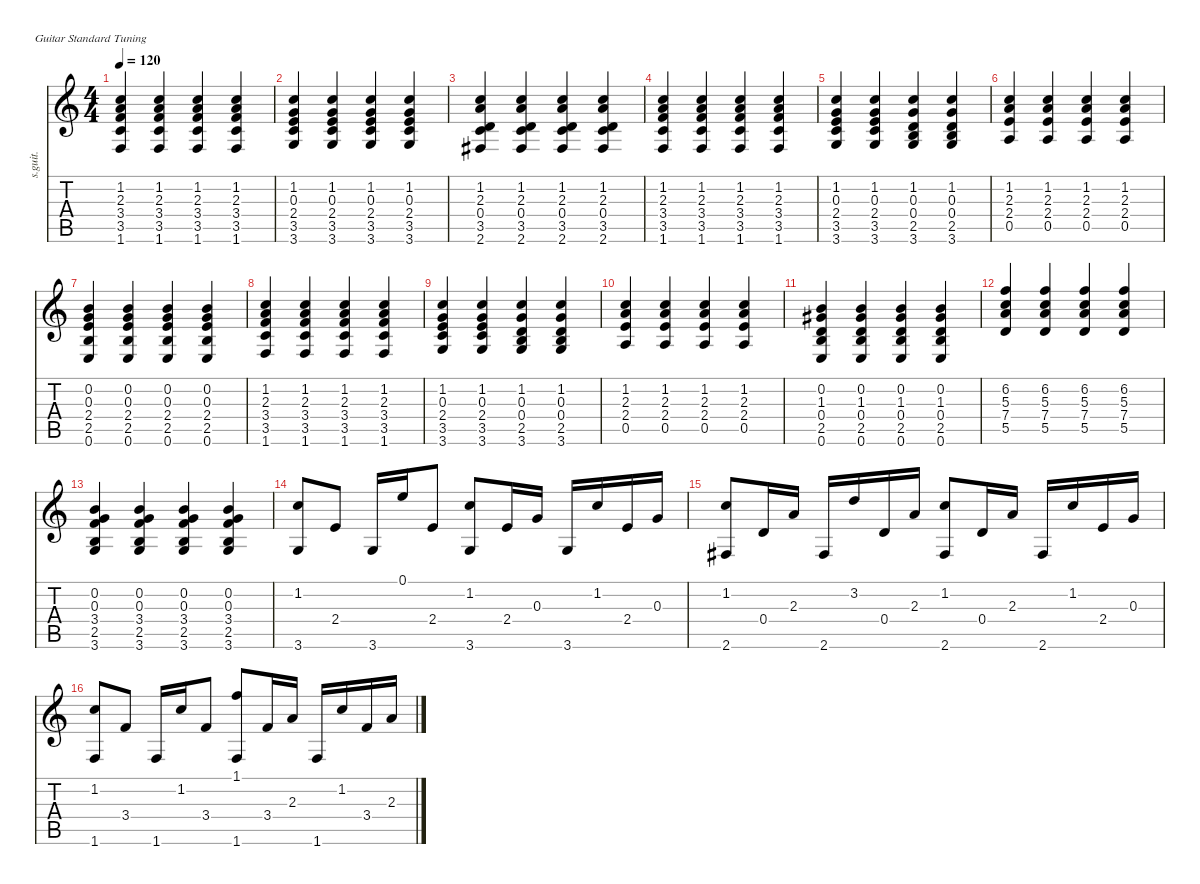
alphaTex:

\defaultSystemsLayout 4
\hideDynamics
\bracketExtendMode nobrackets
\track ("Steel Guitar" "s.guit.") {instrument acousticguitarsteel}
\staff {score tabs}
\tuning (E4 B3 G3 D3 A2 E2)
\ts (4 4)
\tempo 120
\clef g2
\ks c
(1.6 3.5 3.4 2.3 1.2).4{dy mf beam Up} (1.6 3.5 3.4 2.3 1.2).4{beam Up} (1.6 3.5 3.4 2.3 1.2).4{beam Up} (1.6 3.5 3.4 2.3 1.2).4{beam Up} |
(3.6 3.5 2.4 0.3 1.2).4{dy mp beam Up} (3.6 3.5 2.4 0.3 1.2).4{beam Up} (3.6 3.5 2.4 0.3 1.2).4{beam Up} (3.6 3.5 2.4 0.3 1.2).4{beam Up} |
(2.6{acc #} 3.5 0.4 2.3 1.2).4{dy mf beam Up} (2.6{acc #} 3.5 0.4 2.3 1.2).4{beam Up} (2.6{acc #} 3.5 0.4 2.3 1.2).4{beam Up} (2.6{acc #} 3.5 0.4 2.3 1.2).4{beam Up} |
(1.6 3.5 3.4 2.3 1.2).4{beam Up} (1.6 3.5 3.4 2.3 1.2).4{beam Up} (1.6 3.5 3.4 2.3 1.2).4{beam Up} (1.6 3.5 3.4 2.3 1.2).4{beam Up} |
(3.6 3.5 2.4 0.3 1.2).4{dy mp beam Up} (3.6 3.5 2.4 0.3 1.2).4{beam Up} (3.6 2.5 0.4 0.3 1.2).4{beam Up} (3.6 2.5 0.4 0.3 1.2).4{beam Up} |
(0.5 2.4 2.3 1.2).4{beam Up} (0.5 2.4 2.3 1.2).4{beam Up} (0.5 2.4 2.3 1.2).4{beam Up} (0.5 2.4 2.3 1.2).4{beam Up} |
(0.6 2.5 2.4 0.3 0.2).4{dy mf beam Up} (0.6 2.5 2.4 0.3 0.2).4{beam Up} (0.6 2.5 2.4 0.3 0.2).4{beam Up} (0.6 2.5 2.4 0.3 0.2).4{beam Up} |
(1.6 3.5 3.4 2.3 1.2).4{beam Up} (1.6 3.5 3.4 2.3 1.2).4{beam Up} (1.6 3.5 3.4 2.3 1.2).4{beam Up} (1.6 3.5 3.4 2.3 1.2).4{beam Up} |
(3.6 3.5 2.4 0.3 1.2).4{dy mp beam Up} (3.6 3.5 2.4 0.3 1.2).4{beam Up} (3.6 2.5 0.4 0.3 1.2).4{beam Up} (3.6 2.5 0.4 0.3 1.2).4{beam Up} |
(0.5 2.4 2.3 1.2).4{beam Up} (0.5 2.4 2.3 1.2).4{beam Up} (0.5 2.4 2.3 1.2).4{beam Up} (0.5 2.4 2.3 1.2).4{beam Up} |
(0.6 2.5 0.4 1.3{acc #} 0.2).4{dy mf beam Up} (0.6 2.5 0.4 1.3{acc #} 0.2).4{beam Up} (0.6 2.5 0.4 1.3{acc #} 0.2).4{beam Up} (0.6 2.5 0.4 1.3{acc #} 0.2).4{beam Up} |
(7.4 5.3 6.2 5.5).4{beam Up} (7.4 5.3 6.2 5.5).4{beam Up} (7.4 5.3 6.2 5.5).4{beam Up} (7.4 5.3 6.2 5.5).4{beam Up} |
(3.6 2.5 3.4 0.3 0.2).4{dy mp beam Up} (3.6 2.5 3.4 0.3 0.2).4{beam Up} (3.6 2.5 3.4 0.3 0.2).4{beam Up} (3.6 2.5 3.4 0.3 0.2).4{beam Up} |
(1.2 3.6).8{dy mf beam Up} 2.4.8{beam Up} 3.6.16{beam Up} 0.1.16{beam Up} 2.4.8{beam Up} (3.6 1.2).8{beam Up} 2.4.16{beam Up} 0.3.16{beam Up} 3.6.16{beam Up} 1.2.16{beam Up} 2.4.16{beam Up} 0.3.16{beam Up} |
(2.6{acc #} 1.2).8{beam Up} 0.4.16{beam Up} 2.3.16{beam Up} 2.6{acc #}.16{beam Up} 3.2.16{beam Up} 0.4.16{beam Up} 2.3.16{beam Up} (1.2 2.6{acc #}).8{beam Up} 0.4.16{beam Up} 2.3.16{beam Up} 2.6{acc #}.16{beam Up} 1.2.16{beam Up} 2.4.16{beam Up} 0.3.16{beam Up} |
(1.6 1.2).8{beam Up} 3.4.8{beam Up} 1.6.16{beam Up} 1.2.16{beam Up} 3.4.8{beam Up} (1.1 1.6).8{beam Up} 3.4.16{beam Up} 2.3.16{beam Up} 1.6.16{beam Up} 1.2.16{beam Up} 3.4.16{beam Up} 2.3.16{beam Up}
